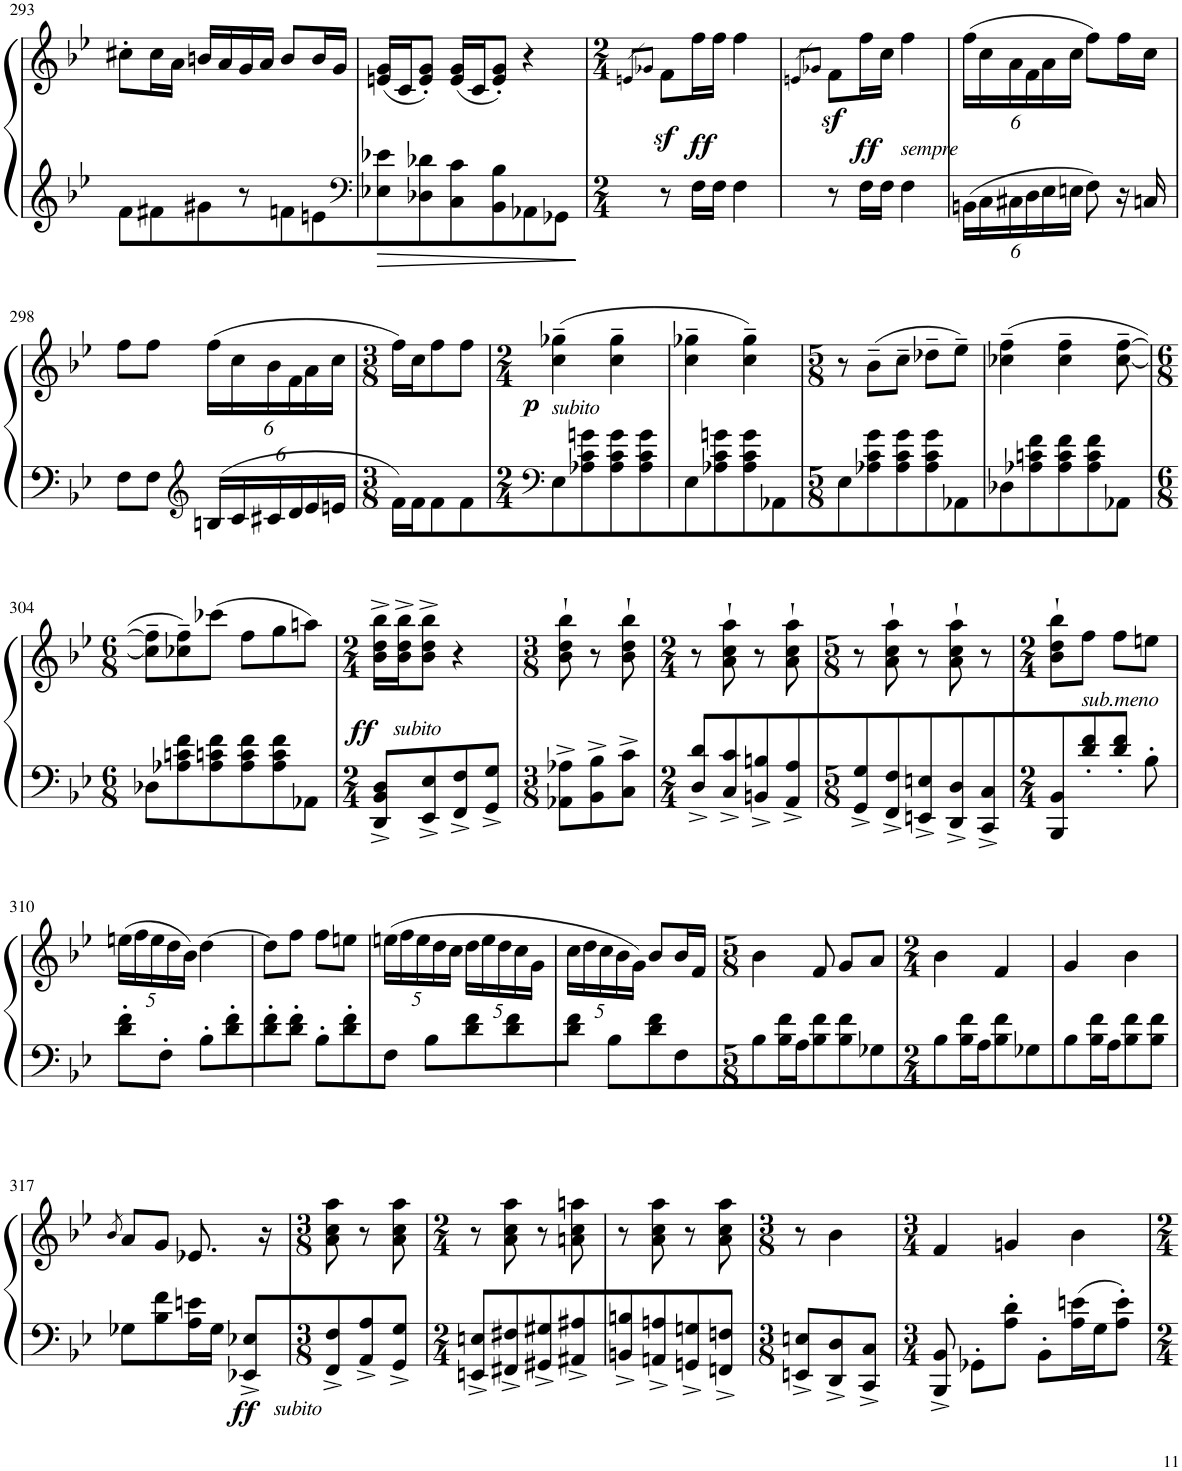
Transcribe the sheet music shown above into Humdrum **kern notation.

**kern	**kern	**dynam
*part1	*part1	*part1
*staff2	*staff1	*staff1/2
*I"Piano	*	*
*I'Pno.	*	*
!!LO:PB:g=z
*clefG2	*clefG2	*
*k[b-e-]	*k[b-e-]	*
*M3/4	*M3/4	*
=293	=293	=293
8f\L	8cc#X'\L	.
8f#X\	16cc#\L	.
.	16a\JJ	.
8g#X\	16bn/LL	.
.	16a/	.
8r	16g/	.
.	16a/JJ	.
8fn\	8b/L	.
8en\	16b/L	.
.	16g/JJ	.
=294	=294	=294
*clefF4	*	*
8E-X\ 8e-X\	(16en/ 16g/LL	.
.	16c/J	.
8D-X\ 8d-X\	8e/' 8g/'J)	.
8C\ 8c\	(16e/ 16g/LL	.
.	16c/J	.
8BB-\ 8B-\	8e/' 8g/'J)	.
8AA-X\	4r	.
8GG-X\J	.	.
=295	=295	=295
*M2/4	*M2/4	*
.	8qen/L	.
.	8qg-X/J	.
8r	8fz<\L	.
!	!	!LO:DY:a=2
16F\LL	16ff\L	ff
16F\JJ	16ff\JJ	.
4F\	4ff\	.
=296	=296	=296
.	8qen/L	.
.	8qg-X/J	.
8r	8fz<\L	.
!	!	!LO:DY:a=2
16F\LL	16ff\L	ff
16F\JJ	16cc\JJ	.
!LO:TX:a:i:t=sempre	!	!
4F\	4ff\	.
=297	=297	=297
*Xbrackettup	*Xbrackettup	*
24BBn\LL	(24ff\LL	.
24C\	24cc\	.
24C#X\	24a\	.
24D\	24f\	.
24E-\	24a\	.
24En\JJ	24cc\JJ	.
8F\	8ff\L)	.
16r	16ff\L	.
16Cn/	16cc\JJ	.
!!LO:LB:g=z
=298	=298	=298
8F\L	8ff\L	.
8F\J	8ff\J	.
*clefG2	*	*
24Bn/LL	(24ff\LL	.
24c/	24cc\	.
24c#X/	24b-\	.
24d/	24f\	.
24e-/	24a\	.
24en/JJ	24cc\JJ	.
=299	=299	=299
*M3/8	*M3/8	*
16f\LL	16ff\LL)	.
16f\J	16cc\J	.
8f\	8ff\	.
8f\	8ff\J	.
=300	=300	=300
*clefF4	*	*
*M2/4	*M2/4	*
!LO:TX:a:i:t=subito	!	!
!	!	!LO:DY:b
8E-\	(4cc\~ 4gg-X\~	p
8A-X\ 8c\ 8gn\	.	.
8A-\ 8c\ 8g\	4cc\~ 4gg-\~	.
8A-\ 8c\ 8g\	.	.
=301	=301	=301
8E-\	4cc\~ 4gg-X\~	.
8A-X\ 8c\ 8gn\	.	.
8A-\ 8c\ 8g\	4cc\~ 4gg-\~)	.
8AA-X\	.	.
=302	=302	=302
*M5/8	*M5/8	*
8E-\	8r	.
8A-X\ 8c\ 8g\	(8b-~\L	.
8A-\ 8c\ 8g\	8cc~\J	.
8A-\ 8c\ 8g\	8dd-X~\L	.
8AA-X\	8ee-~\J)	.
=303	=303	=303
8D-X\	(4cc-X\~ 4ff\~	.
8A-X\ 8cn\ 8f\	.	.
8A-\ 8c\ 8f\	4cc-\~ 4ff\~	.
8A-\ 8c\ 8f\	.	.
8AA-X\J	[8cc-\~ [8ff\~	.
!!LO:LB:g=z
=304	=304	=304
*M6/8	*M6/8	*
8D-X\L	8cc-\]~ 8ff\]~L	.
8A-X\ 8cn\ 8f\	8cc-X\~ 8ff\~)	.
8A-\ 8cn\ 8f\	(8ccc-X\J	.
8A-\ 8c\ 8f\	8ff\L	.
8A-\ 8c\ 8f\	8gg\	.
8AA-X\J	8aan\J)	.
=305	=305	=305
*M2/4	*M2/4	*
!	!	!LO:DY:a=2
8DD/^ 8BB-/^ 8D/^L	16b-\^ 16dd\^ 16bb-\^LL	ff
.	16b-\^ 16dd\^ 16bb-\^J	.
!LO:TX:a:i:t=subito	!	!
8EE-/^ 8E-/^	8b-\^ 8dd\^ 8bb-\^J	.
8FF/^ 8F/^	4r	.
8GG/^ 8G/^J	.	.
=306	=306	=306
*M3/8	*M3/8	*
8AA-X\^ 8A-X\^L	8b-\` 8dd\` 8bb-\`	.
8BB-\^ 8B-\^	8r	.
8C\^ 8c\^J	8b-\` 8dd\` 8bb-\`	.
=307	=307	=307
*M2/4	*M2/4	*
8D/^ 8d/^L	8r	.
8C/^ 8c/^	8a\` 8cc\` 8aa\`	.
8BBn/^ 8Bn/^	8r	.
8AA/^ 8A/^	8a\` 8cc\` 8aa\`	.
=308	=308	=308
*M5/8	*M5/8	*
8GG/^ 8G/^	8r	.
8FF/^ 8F/^	8a\` 8cc\` 8aa\`	.
8EEn/^ 8En/^	8r	.
8DD/^ 8D/^	8a\` 8cc\` 8aa\`	.
8CC/^ 8C/^	8r	.
=309	=309	=309
*M2/4	*M2/4	*
8BBB-/ 8BB-/	8b-\` 8dd\` 8bb-\`L	.
!LO:TX:a:i:t=sub.meno	!	!
8d/' 8f/'	8ff\J	.
8d/' 8f/'J	8ff\L	.
8B-'\	8een\J	.
!!LO:LB:g=z
=310	=310	=310
8d\' 8f\'L	(20een\LL	.
.	20ff\	.
.	20ee\	.
8F'\J	.	.
.	20dd\	.
.	20b-\JJ)	.
8B-'\L	[4dd\	.
8d\' 8f\'	.	.
=311	=311	=311
8d\' 8f\'	8dd\L]	.
8d\' 8f\'J	8ff\J	.
8B-'\L	8ff\L	.
8d\' 8f\'	8een\J	.
=312	=312	=312
8F\J	(20een\LL	.
.	20ff\	.
.	20ee\	.
8B-\L	.	.
.	20dd\	.
.	20cc\JJ	.
8d\ 8f\	20dd\LL	.
.	20ee\	.
.	20dd\	.
8d\ 8f\	.	.
.	20cc\	.
.	20g\JJ	.
=313	=313	=313
8d\ 8f\J	20cc\LL	.
.	20dd\	.
.	20cc\	.
8B-\L	.	.
.	20b-\	.
.	20g\JJ)	.
8d\ 8f\	8b-/L	.
8F\	16b-/L	.
.	16f/JJ	.
=314	=314	=314
*M5/8	*M5/8	*
8B-\	4b-\	.
16B-\ 16f\L	.	.
16A\J	.	.
8B-\ 8f\	8f/	.
8B-\ 8f\	8g/L	.
8G-X\	8a/J	.
=315	=315	=315
*M2/4	*M2/4	*
8B-\	4b-\	.
16B-\ 16f\L	.	.
16A\J	.	.
8B-\ 8f\	4f/	.
8G-X\	.	.
=316	=316	=316
8B-\	4g/	.
16B-\ 16f\L	.	.
16A\J	.	.
8B-\ 8f\	4b-\	.
8B-\ 8f\J	.	.
!!LO:LB:g=z
=317	=317	=317
.	8qb-/	.
8G-X\L	8a/L	.
8B-\ 8f\	8g/J	.
16A\ 16en\L	8.e-X/	.
16G-\JJ	.	.
!	!	!LO:DY:b=2
8EE-X/^ 8E-X/^L	.	ff
.	16r	.
=318	=318	=318
*M3/8	*M3/8	*
!LO:TX:b:i:t=subito	!	!
8FF/^ 8F/^	8a\ 8cc\ 8aa\	.
8AA/^ 8A/^	8r	.
8GG/^ 8G/^J	8a\ 8cc\ 8aa\	.
=319	=319	=319
*M2/4	*M2/4	*
8EEn/^ 8En/^L	8r	.
8FF#X/^ 8F#X/^	8a\ 8cc\ 8aa\	.
8GG#X/^ 8G#X/^	8r	.
8AA#X/^ 8A#X/^	8an\ 8cc\ 8aan\	.
=320	=320	=320
8BBn/^ 8Bn/^	8r	.
8AAn/^ 8An/^	8a\ 8cc\ 8aa\	.
8GGn/^ 8Gn/^	8r	.
8FFn/^ 8Fn/^J	8a\ 8cc\ 8aa\	.
=321	=321	=321
*M3/8	*M3/8	*
8EEn/^ 8En/^L	8r	.
8DD/^ 8D/^	4b-\	.
8CC/^ 8C/^J	.	.
=322	=322	=322
*M3/4	*M3/4	*
8BBB-/^ 8BB-/^	4f/	.
8GG-X'\L	.	.
8A\' 8d\'J	4gn/	.
8BB-'\L	.	.
16A\ 16en\L	4b-\	.
16G\J	.	.
8A\' 8e\'J	.	.
=	=	=
*-	*-	*-
